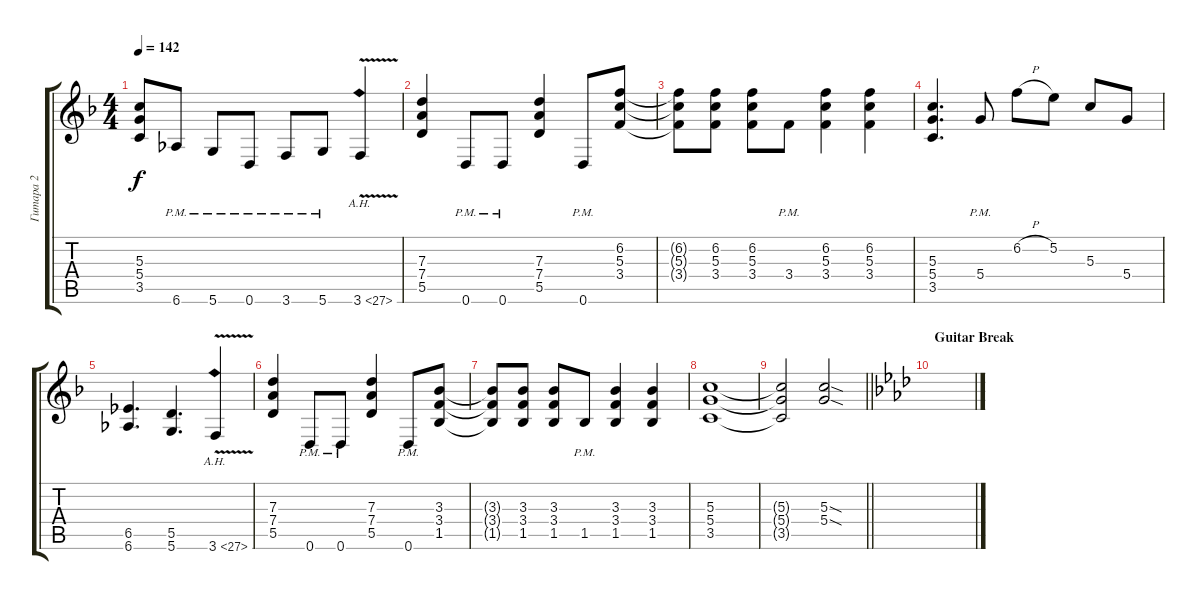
\track ("Гитара 2" "Гитара 2") {instrument distortionguitar}
\staff {score tabs}
\tuning (E4 B3 G3 D3 A2 D2) {hide}
\ts (4 4)
\tempo 142
\clef g2
\ks dminor
(5.3{t} 5.4{t} 3.5{t}).8{dy f} 6.6{pm}.8 5.6{pm}.8 0.6{pm}.8 3.6{pm}.8 5.6{pm}.8 3.6{ah 24 v}.4 |
(7.3 7.4 5.5).4 0.6{pm}.8 0.6{pm}.8 (7.3 7.4 5.5).4 0.6{pm}.8 (6.2 5.3 3.4).8 |
(6.2{t} 5.3{t} 3.4{t}).8 (6.2 5.3 3.4).8 (6.2 5.3 3.4).8 3.4{pm}.8 (6.2 5.3 3.4).4 (6.2 5.3 3.4).4 |
(5.3 5.4 3.5).4{d} 5.4{pm}.8 6.2{h}.8 5.2.8 5.3.8 5.4.8 |
(6.5 6.6).4{d} (5.5 5.6).4{d} 3.6{ah 24 v}.4 |
(7.3 7.4 5.5).4 0.6{pm}.8 0.6{pm}.8 (7.3 7.4 5.5).4 0.6{pm}.8 (3.3 3.4 1.5).8 |
(3.3{t} 3.4{t} 1.5{t}).8 (3.3 3.4 1.5).8 (3.3 3.4 1.5).8 1.5{pm}.8 (3.3 3.4 1.5).4 (3.3 3.4 1.5).4 |
(5.3 5.4 3.5).1 |
\barLineRight lightlight
(5.3{t} 5.4{t} 3.5{t}).2 (5.3{sod} 5.4{sod}).2 |
\section ("" "Guitar Break")
\ks fminor
